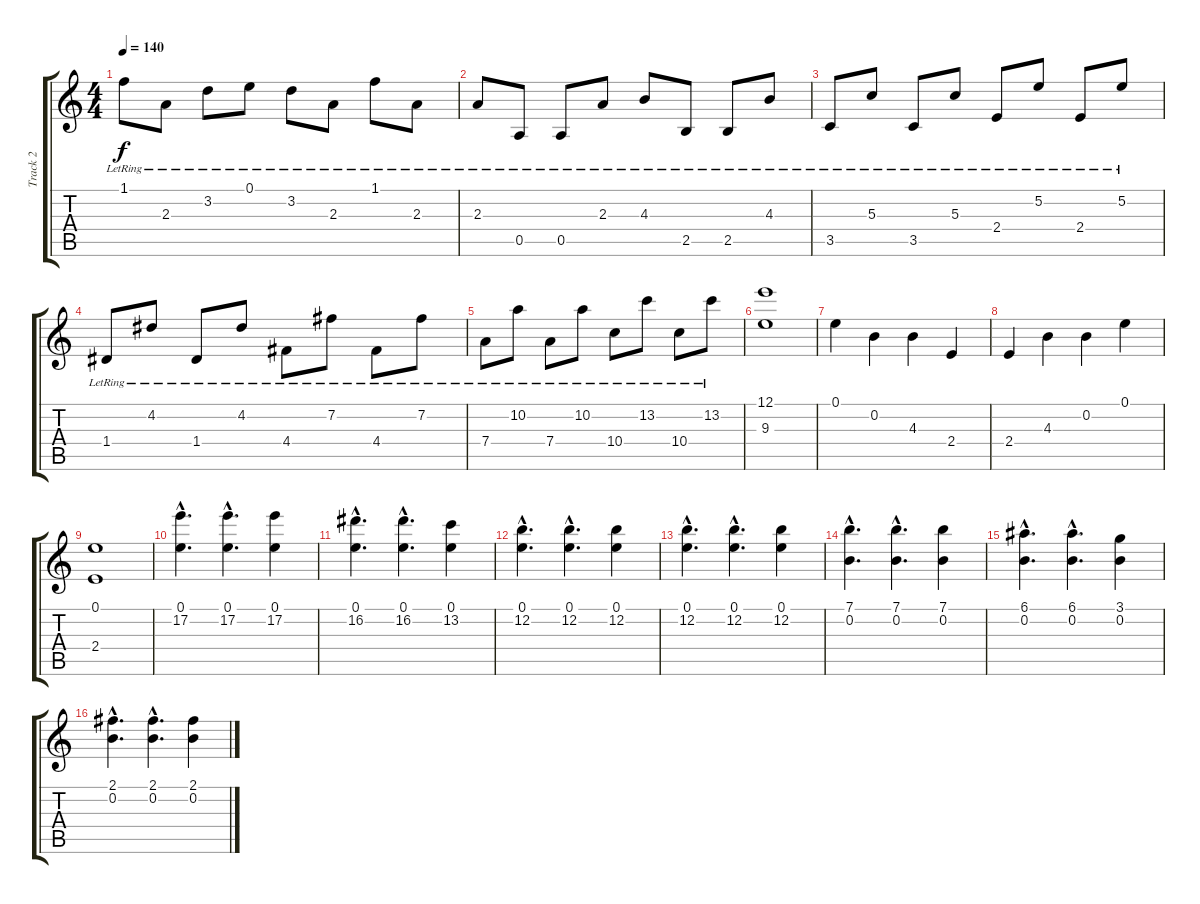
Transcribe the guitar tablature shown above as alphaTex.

\track ("Track 2" "Track 2") {instrument acousticguitarsteel}
\staff {score tabs}
\tuning (E4 B3 G3 D3 A2 E2) {hide}
\ts (4 4)
\tempo 140
\clef g2
\ks c
1.1{lr}.8{dy f} 2.3{lr}.8 3.2{lr}.8 0.1{lr}.8 3.2{lr}.8 2.3{lr}.8 1.1{lr}.8 2.3{lr}.8 |
2.3{lr}.8 0.5{lr}.8 0.5{lr}.8 2.3{lr}.8 4.3{lr}.8 2.5{lr}.8 2.5{lr}.8 4.3{lr}.8 |
3.5{lr}.8 5.3{lr}.8 3.5{lr}.8 5.3{lr}.8 2.4{lr}.8 5.2{lr}.8 2.4{lr}.8 5.2{lr}.8 |
1.4{lr}.8 4.2{lr}.8 1.4{lr}.8 4.2{lr}.8 4.4{lr}.8 7.2{lr}.8 4.4{lr}.8 7.2{lr}.8 |
7.4{lr}.8 10.2{lr}.8 7.4{lr}.8 10.2{lr}.8 10.4{lr}.8 13.2{lr}.8 10.4{lr}.8 13.2{lr}.8 |
(12.1 9.3).1 |
0.1.4 0.2.4 4.3.4 2.4.4 |
2.4.4 4.3.4 0.2.4 0.1.4 |
(0.1 2.4).1 |
(0.1{hac} 17.2{hac}).4{d} (0.1{hac} 17.2{hac}).4{d} (0.1 17.2).4 |
(0.1{hac} 16.2{hac}).4{d} (0.1{hac} 16.2{hac}).4{d} (0.1 13.2).4 |
(0.1{hac} 12.2{hac}).4{d} (0.1{hac} 12.2{hac}).4{d} (0.1 12.2).4 |
(0.1{hac} 12.2{hac}).4{d} (0.1{hac} 12.2{hac}).4{d} (0.1 12.2).4 |
(7.1{hac} 0.2{hac}).4{d} (7.1{hac} 0.2{hac}).4{d} (7.1 0.2).4 |
(6.1{hac} 0.2{hac}).4{d} (6.1{hac} 0.2{hac}).4{d} (3.1 0.2).4 |
(2.1{hac} 0.2{hac}).4{d} (2.1{hac} 0.2{hac}).4{d} (2.1 0.2).4
